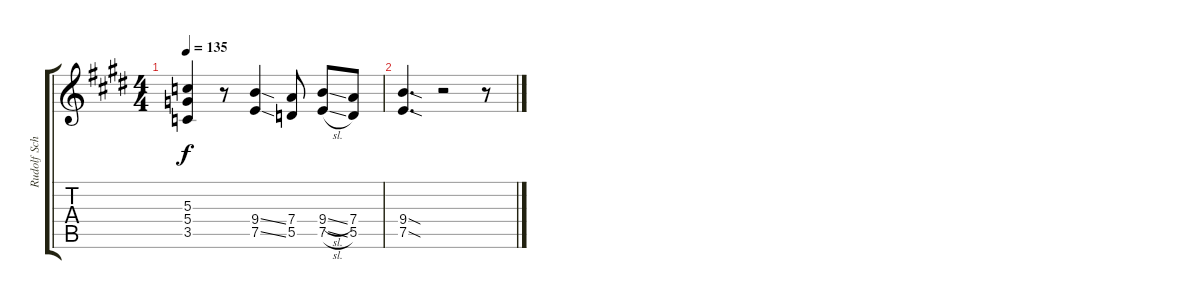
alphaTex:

\track ("Rudolf Schenker Guitar" "Rudolf Sch") {instrument distortionguitar}
\staff {score tabs}
\tuning (E4 B3 G3 D3 A2 E2) {hide}
\ts (4 4)
\tempo 135
\clef g2
\ks e
(5.3{t} 5.4{t} 3.5{t}).4{dy f} r.8 (9.4{ss} 7.5{ss}).4 (7.4 5.5).8 (9.4{sl} 7.5{sl}).8 (7.4 5.5).8 |
(9.4{sod} 7.5{sod}).4{d} r.2 r.8
